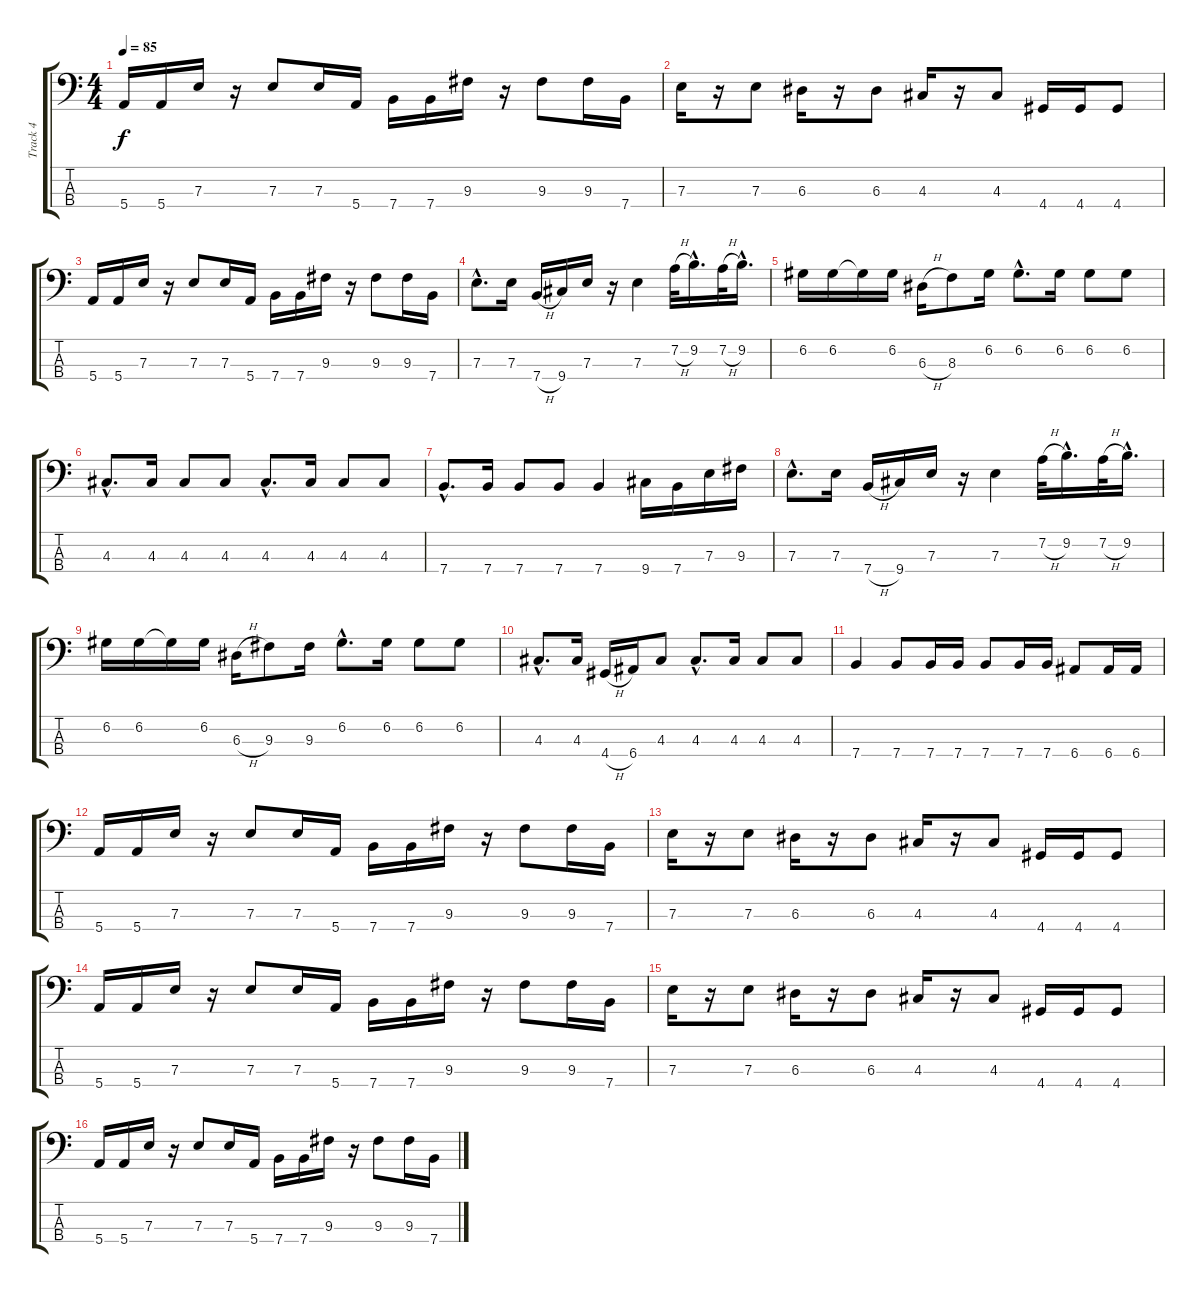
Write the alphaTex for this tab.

\track ("Track 4" "Track 4") {instrument electricbassfinger}
\staff {score tabs}
\tuning (G2 D2 A1 E1) {hide}
\ts (4 4)
\tempo 85
\clef f4
\ks c
5.4.16{dy f} 5.4.16 7.3.16 r.16 7.3.8 7.3.16 5.4.16 7.4.16 7.4.16 9.3.16 r.16 9.3.8 9.3.16 7.4.16 |
7.3.16 r.16 7.3.8 6.3.16 r.16 6.3.8 4.3.16 r.16 4.3.8 4.4.16 4.4.16 4.4.8 |
5.4.16 5.4.16 7.3.16 r.16 7.3.8 7.3.16 5.4.16 7.4.16 7.4.16 9.3.16 r.16 9.3.8 9.3.16 7.4.16 |
7.3{hac}.8{d} 7.3.16 7.4{h}.16 9.4.16 7.3.16 r.16 7.3.4 7.2{h}.32 9.2{hac}.16{d} 7.2{h}.32 9.2{hac}.16{d} |
6.2.16 6.2.16 6.2{t}.16 6.2.16 6.3{h}.16 8.3.8 6.2.16 6.2{hac}.8{d} 6.2.16 6.2.8 6.2.8 |
4.3{hac}.8{d} 4.3.16 4.3.8 4.3.8 4.3{hac}.8{d} 4.3.16 4.3.8 4.3.8 |
7.4{hac}.8{d} 7.4.16 7.4.8 7.4.8 7.4.4 9.4.16 7.4.16 7.3.16 9.3.16 |
7.3{hac}.8{d} 7.3.16 7.4{h}.16 9.4.16 7.3.16 r.16 7.3.4 7.2{h}.32 9.2{hac}.16{d} 7.2{h}.32 9.2{hac}.16{d} |
6.2.16 6.2.16 6.2{t}.16 6.2.16 6.3{h}.16 9.3.8 9.3.16 6.2{hac}.8{d} 6.2.16 6.2.8 6.2.8 |
4.3{hac}.8{d} 4.3.16 4.4{h}.16 6.4.16 4.3.8 4.3{hac}.8{d} 4.3.16 4.3.8 4.3.8 |
7.4.4 7.4.8 7.4.16 7.4.16 7.4.8 7.4.16 7.4.16 6.4.8 6.4.16 6.4.16 |
5.4.16 5.4.16 7.3.16 r.16 7.3.8 7.3.16 5.4.16 7.4.16 7.4.16 9.3.16 r.16 9.3.8 9.3.16 7.4.16 |
7.3.16 r.16 7.3.8 6.3.16 r.16 6.3.8 4.3.16 r.16 4.3.8 4.4.16 4.4.16 4.4.8 |
5.4.16 5.4.16 7.3.16 r.16 7.3.8 7.3.16 5.4.16 7.4.16 7.4.16 9.3.16 r.16 9.3.8 9.3.16 7.4.16 |
7.3.16 r.16 7.3.8 6.3.16 r.16 6.3.8 4.3.16 r.16 4.3.8 4.4.16 4.4.16 4.4.8 |
5.4.16 5.4.16 7.3.16 r.16 7.3.8 7.3.16 5.4.16 7.4.16 7.4.16 9.3.16 r.16 9.3.8 9.3.16 7.4.16
